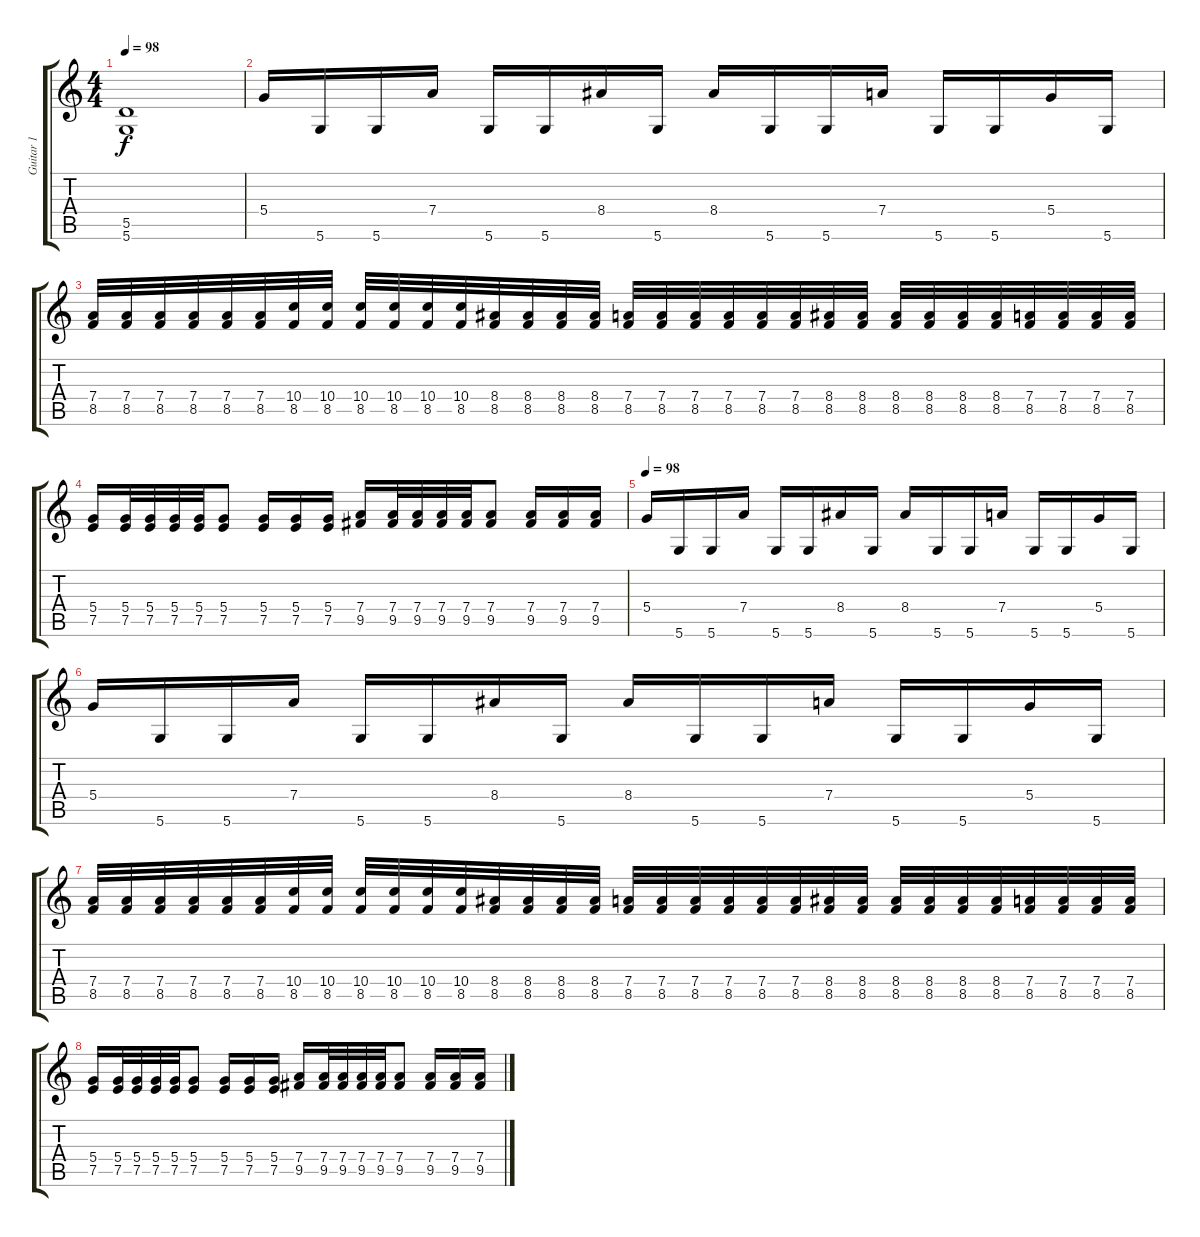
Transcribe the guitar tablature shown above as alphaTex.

\track ("Guitar 1" "Guitar 1") {instrument distortionguitar}
\staff {score tabs}
\tuning (E4 B3 G3 D3 A2 D2) {hide}
\ts (4 4)
\tempo 98
\clef g2
\ks c
(5.5 5.6).1{dy f} |
5.4.16 5.6.16 5.6.16 7.4.16 5.6.16 5.6.16 8.4.16 5.6.16 8.4.16 5.6.16 5.6.16 7.4.16 5.6.16 5.6.16 5.4.16 5.6.16 |
(7.4 8.5).32 (7.4 8.5).32 (7.4 8.5).32 (7.4 8.5).32 (7.4 8.5).32 (7.4 8.5).32 (10.4 8.5).32 (10.4 8.5).32 (10.4 8.5).32 (10.4 8.5).32 (10.4 8.5).32 (10.4 8.5).32 (8.4 8.5).32 (8.4 8.5).32 (8.4 8.5).32 (8.4 8.5).32 (7.4 8.5).32 (7.4 8.5).32 (7.4 8.5).32 (7.4 8.5).32 (7.4 8.5).32 (7.4 8.5).32 (8.4 8.5).32 (8.4 8.5).32 (8.4 8.5).32 (8.4 8.5).32 (8.4 8.5).32 (8.4 8.5).32 (7.4 8.5).32 (7.4 8.5).32 (7.4 8.5).32 (7.4 8.5).32 |
(5.4 7.5).16 (5.4 7.5).32 (5.4 7.5).32 (5.4 7.5).32 (5.4 7.5).32 (5.4 7.5).8 (5.4 7.5).16 (5.4 7.5).16 (5.4 7.5).16 (7.4 9.5).16 (7.4 9.5).32 (7.4 9.5).32 (7.4 9.5).32 (7.4 9.5).32 (7.4 9.5).8 (7.4 9.5).16 (7.4 9.5).16 (7.4 9.5).16 |
\tempo 98
5.4.16 5.6.16 5.6.16 7.4.16 5.6.16 5.6.16 8.4.16 5.6.16 8.4.16 5.6.16 5.6.16 7.4.16 5.6.16 5.6.16 5.4.16 5.6.16 |
5.4.16 5.6.16 5.6.16 7.4.16 5.6.16 5.6.16 8.4.16 5.6.16 8.4.16 5.6.16 5.6.16 7.4.16 5.6.16 5.6.16 5.4.16 5.6.16 |
(7.4 8.5).32 (7.4 8.5).32 (7.4 8.5).32 (7.4 8.5).32 (7.4 8.5).32 (7.4 8.5).32 (10.4 8.5).32 (10.4 8.5).32 (10.4 8.5).32 (10.4 8.5).32 (10.4 8.5).32 (10.4 8.5).32 (8.4 8.5).32 (8.4 8.5).32 (8.4 8.5).32 (8.4 8.5).32 (7.4 8.5).32 (7.4 8.5).32 (7.4 8.5).32 (7.4 8.5).32 (7.4 8.5).32 (7.4 8.5).32 (8.4 8.5).32 (8.4 8.5).32 (8.4 8.5).32 (8.4 8.5).32 (8.4 8.5).32 (8.4 8.5).32 (7.4 8.5).32 (7.4 8.5).32 (7.4 8.5).32 (7.4 8.5).32 |
(5.4 7.5).16 (5.4 7.5).32 (5.4 7.5).32 (5.4 7.5).32 (5.4 7.5).32 (5.4 7.5).8 (5.4 7.5).16 (5.4 7.5).16 (5.4 7.5).16 (7.4 9.5).16 (7.4 9.5).32 (7.4 9.5).32 (7.4 9.5).32 (7.4 9.5).32 (7.4 9.5).8 (7.4 9.5).16 (7.4 9.5).16 (7.4 9.5).16
